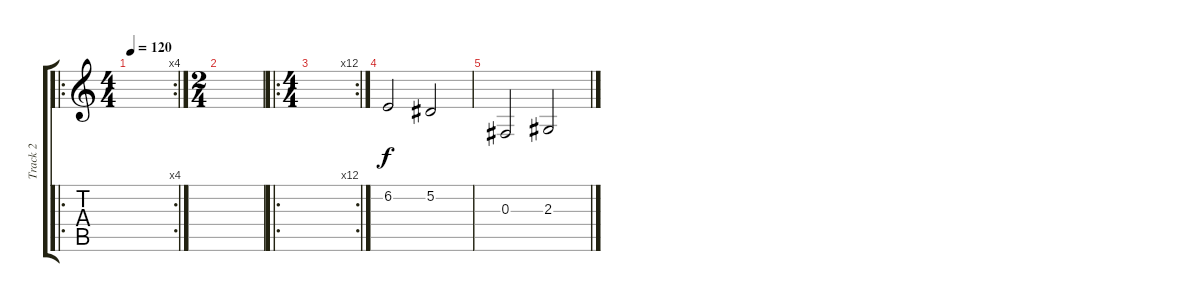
\track ("Track 2" "Track 2") {instrument lead1square}
\staff {score tabs}
\tuning (Eb4 Bb3 Gb3 Db3 Ab2 Eb2) {hide}
\ro
\rc 4
\ts (4 4)
\tempo 120
\clef g2
\ks c
|
\ts (2 4)
|
\ro
\rc 12
\ts (4 4)
|
6.2.2 5.2.2 |
0.3.2 2.3.2
